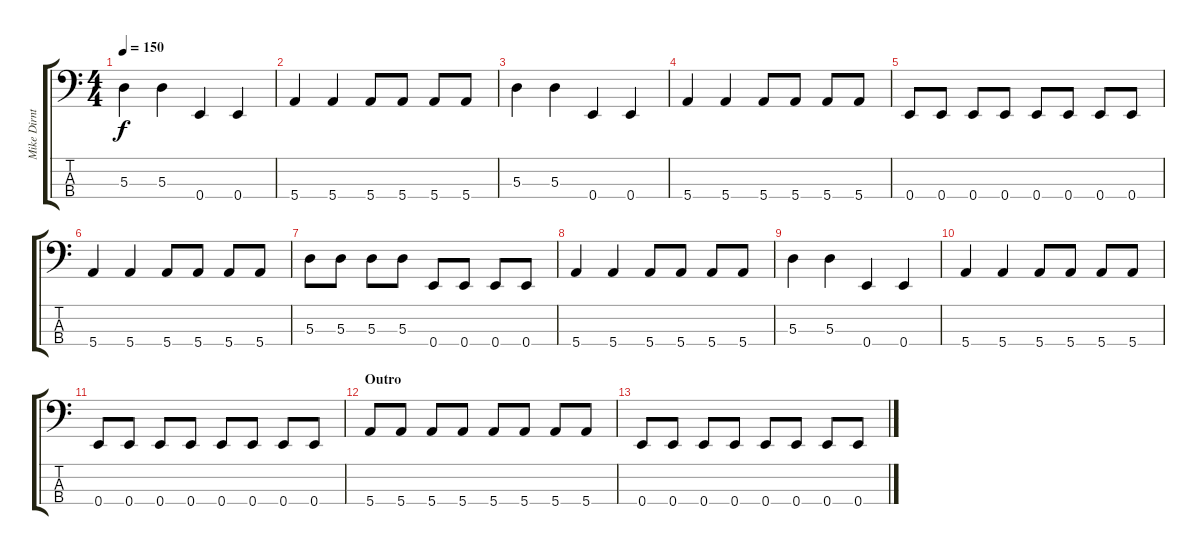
\track ("Mike Dirnt" "Mike Dirnt") {instrument electricbasspick}
\staff {score tabs}
\tuning (G2 D2 A1 E1) {hide}
\ts (4 4)
\tempo 150
\clef f4
\ks c
5.3.4{dy f} 5.3.4 0.4.4 0.4.4 |
5.4.4 5.4.4 5.4.8 5.4.8 5.4.8 5.4.8 |
5.3.4 5.3.4 0.4.4 0.4.4 |
5.4.4 5.4.4 5.4.8 5.4.8 5.4.8 5.4.8 |
0.4.8 0.4.8 0.4.8 0.4.8 0.4.8 0.4.8 0.4.8 0.4.8 |
5.4.4 5.4.4 5.4.8 5.4.8 5.4.8 5.4.8 |
5.3.8 5.3.8 5.3.8 5.3.8 0.4.8 0.4.8 0.4.8 0.4.8 |
5.4.4 5.4.4 5.4.8 5.4.8 5.4.8 5.4.8 |
5.3.4 5.3.4 0.4.4 0.4.4 |
5.4.4 5.4.4 5.4.8 5.4.8 5.4.8 5.4.8 |
0.4.8 0.4.8 0.4.8 0.4.8 0.4.8 0.4.8 0.4.8 0.4.8 |
\section ("" "Outro")
5.4.8 5.4.8 5.4.8 5.4.8 5.4.8 5.4.8 5.4.8 5.4.8 |
0.4.8 0.4.8 0.4.8 0.4.8 0.4.8 0.4.8 0.4.8 0.4.8
